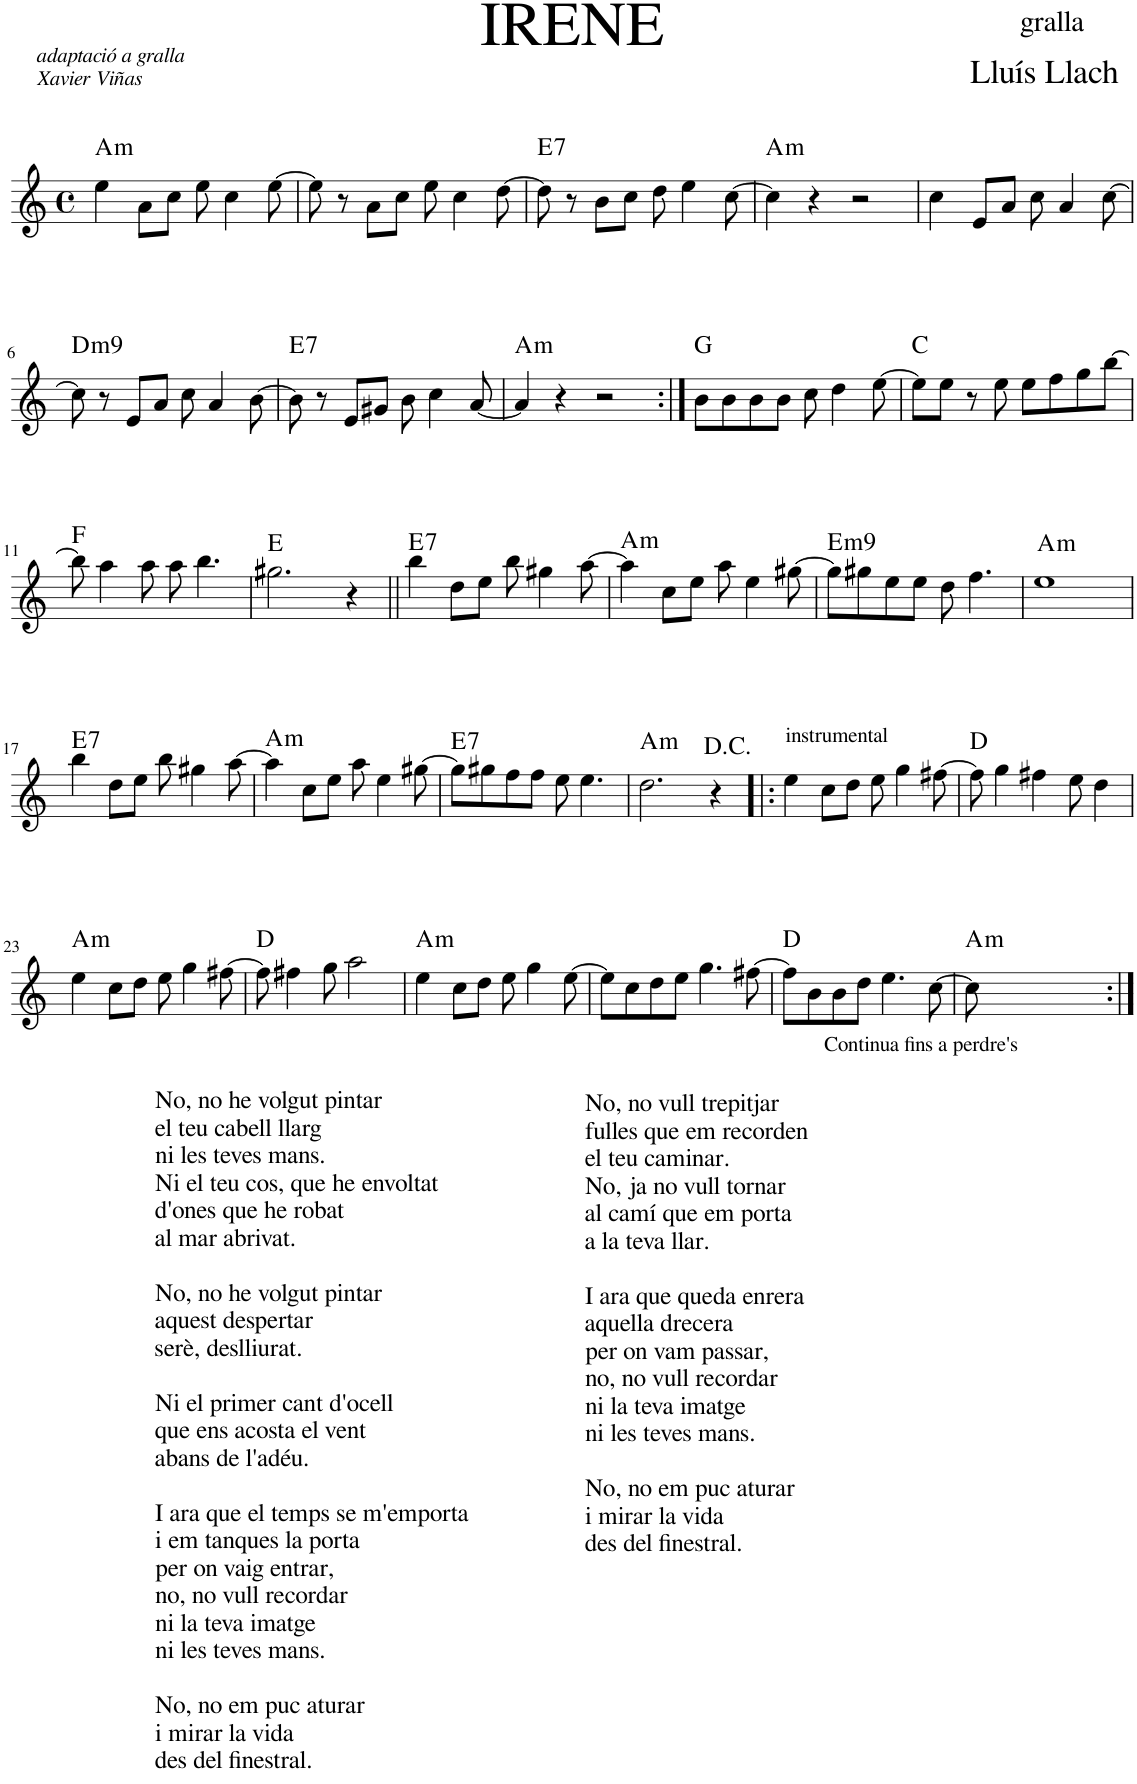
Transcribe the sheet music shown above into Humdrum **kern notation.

**kern	**harte
*part1	*part1
*staff1	*
*I"Oboè	*
*I'Ob.	*
*clefG2	*
*k[]	*
*M4/4	*
*met(c)	*
=1	=1
!	!LO:H:kt=m
4ee\	A:min
8a\L	.
8cc\J	.
8ee\	.
4cc\	.
[8ee\	.
=2	=2
8ee\]	.
8r	.
8a\L	.
8cc\J	.
8ee\	.
4cc\	.
[8dd\	.
=3	=3
!	!LO:H:kt=7
8dd\]	E:7
8r	.
8b\L	.
8cc\J	.
8dd\	.
4ee\	.
[8cc\	.
=4	=4
!	!LO:H:kt=m
4cc\]	A:min
4r	.
2r	.
=5	=5
4cc\	.
8e/L	.
8a/J	.
8cc\	.
4a/	.
[8cc\	.
!!LO:LB:g=z
=6	=6
!	!LO:H:kt=m9
8cc\]	D:min9
8r	.
8e/L	.
8a/J	.
8cc\	.
4a/	.
[8b\	.
=7	=7
!	!LO:H:kt=7
8b\]	E:7
8r	.
8e/L	.
8g#X/J	.
8b\	.
4cc\	.
[8a/	.
=8	=8
!	!LO:H:kt=m
4a/]	A:min
4r	.
2r	.
=9:|!	=9:|!
8b\L	G:maj
8b\	.
8b\	.
8b\J	.
8cc\	.
4dd\	.
[8ee\	.
=10	=10
8ee\L]	C:maj
8ee\J	.
8r	.
8ee\	.
8ee\L	.
8ff\	.
8gg\	.
[8bb\J	.
!!LO:LB:g=z
=11	=11
8bb\]	F:maj
4aa\	.
8aa\	.
8aa\	.
4.bb\	.
=12	=12
2.gg#X\	E:maj
4r	.
=13||	=13||
!	!LO:H:kt=7
4bb\	E:7
8dd\L	.
8ee\J	.
8bb\	.
4gg#X\	.
[8aa\	.
=14	=14
!	!LO:H:kt=m
4aa\]	A:min
8cc\L	.
8ee\J	.
8aa\	.
4ee\	.
[8gg#X\	.
=15	=15
!	!LO:H:kt=m9
8gg#\L]	E:min9
8gg#X\	.
8ee\	.
8ee\J	.
8dd\	.
4.ff\	.
=16	=16
!	!LO:H:kt=m
1ee	A:min
!!LO:LB:g=z
=17	=17
!	!LO:H:kt=7
4bb\	E:7
8dd\L	.
8ee\J	.
8bb\	.
4gg#X\	.
[8aa\	.
=18	=18
!	!LO:H:kt=m
4aa\]	A:min
8cc\L	.
8ee\J	.
8aa\	.
4ee\	.
[8gg#X\	.
=19	=19
!	!LO:H:kt=7
8gg#\L]	E:7
8gg#X\	.
8ff\	.
8ff\J	.
8ee\	.
4.ee\	.
=20	=20
!	!LO:H:kt=m
2.dd\	A:min
4r	.
=21!|:	=21!|:
!LO:TX:a:t=instrumental	!
4ee\	.
8cc\L	.
8dd\J	.
8ee\	.
4gg\	.
[8ff#X\	.
=22	=22
8ff#\]	.
4gg\	.
4ff#X\	.
8ee\	.
4dd\	.
!!LO:LB:g=z
=23	=23
4ee\	.
8cc\L	.
8dd\J	.
8ee\	.
4gg\	.
[8ff#X\	.
=24	=24
8ff#\]	.
4ff#X\	.
8gg\	.
2aa\	.
=25	=25
4ee\	.
8cc\L	.
8dd\J	.
8ee\	.
4gg\	.
[8ee\	.
=26	=26
8ee\L]	.
8cc\	.
8dd\	.
8ee\J	.
4.gg\	.
[8ff#X\	.
=27	=27
8ff#\L]	.
8b\	.
8b\	.
8dd\J	.
!LO:TX:b:t=Continua fins a perdre's	!
4.ee\	.
[8cc\	.
=28	=28
8cc\]	.
8ryy	.
4ryy	.
2ryy	.
=:|!	=:|!
*-	*-
